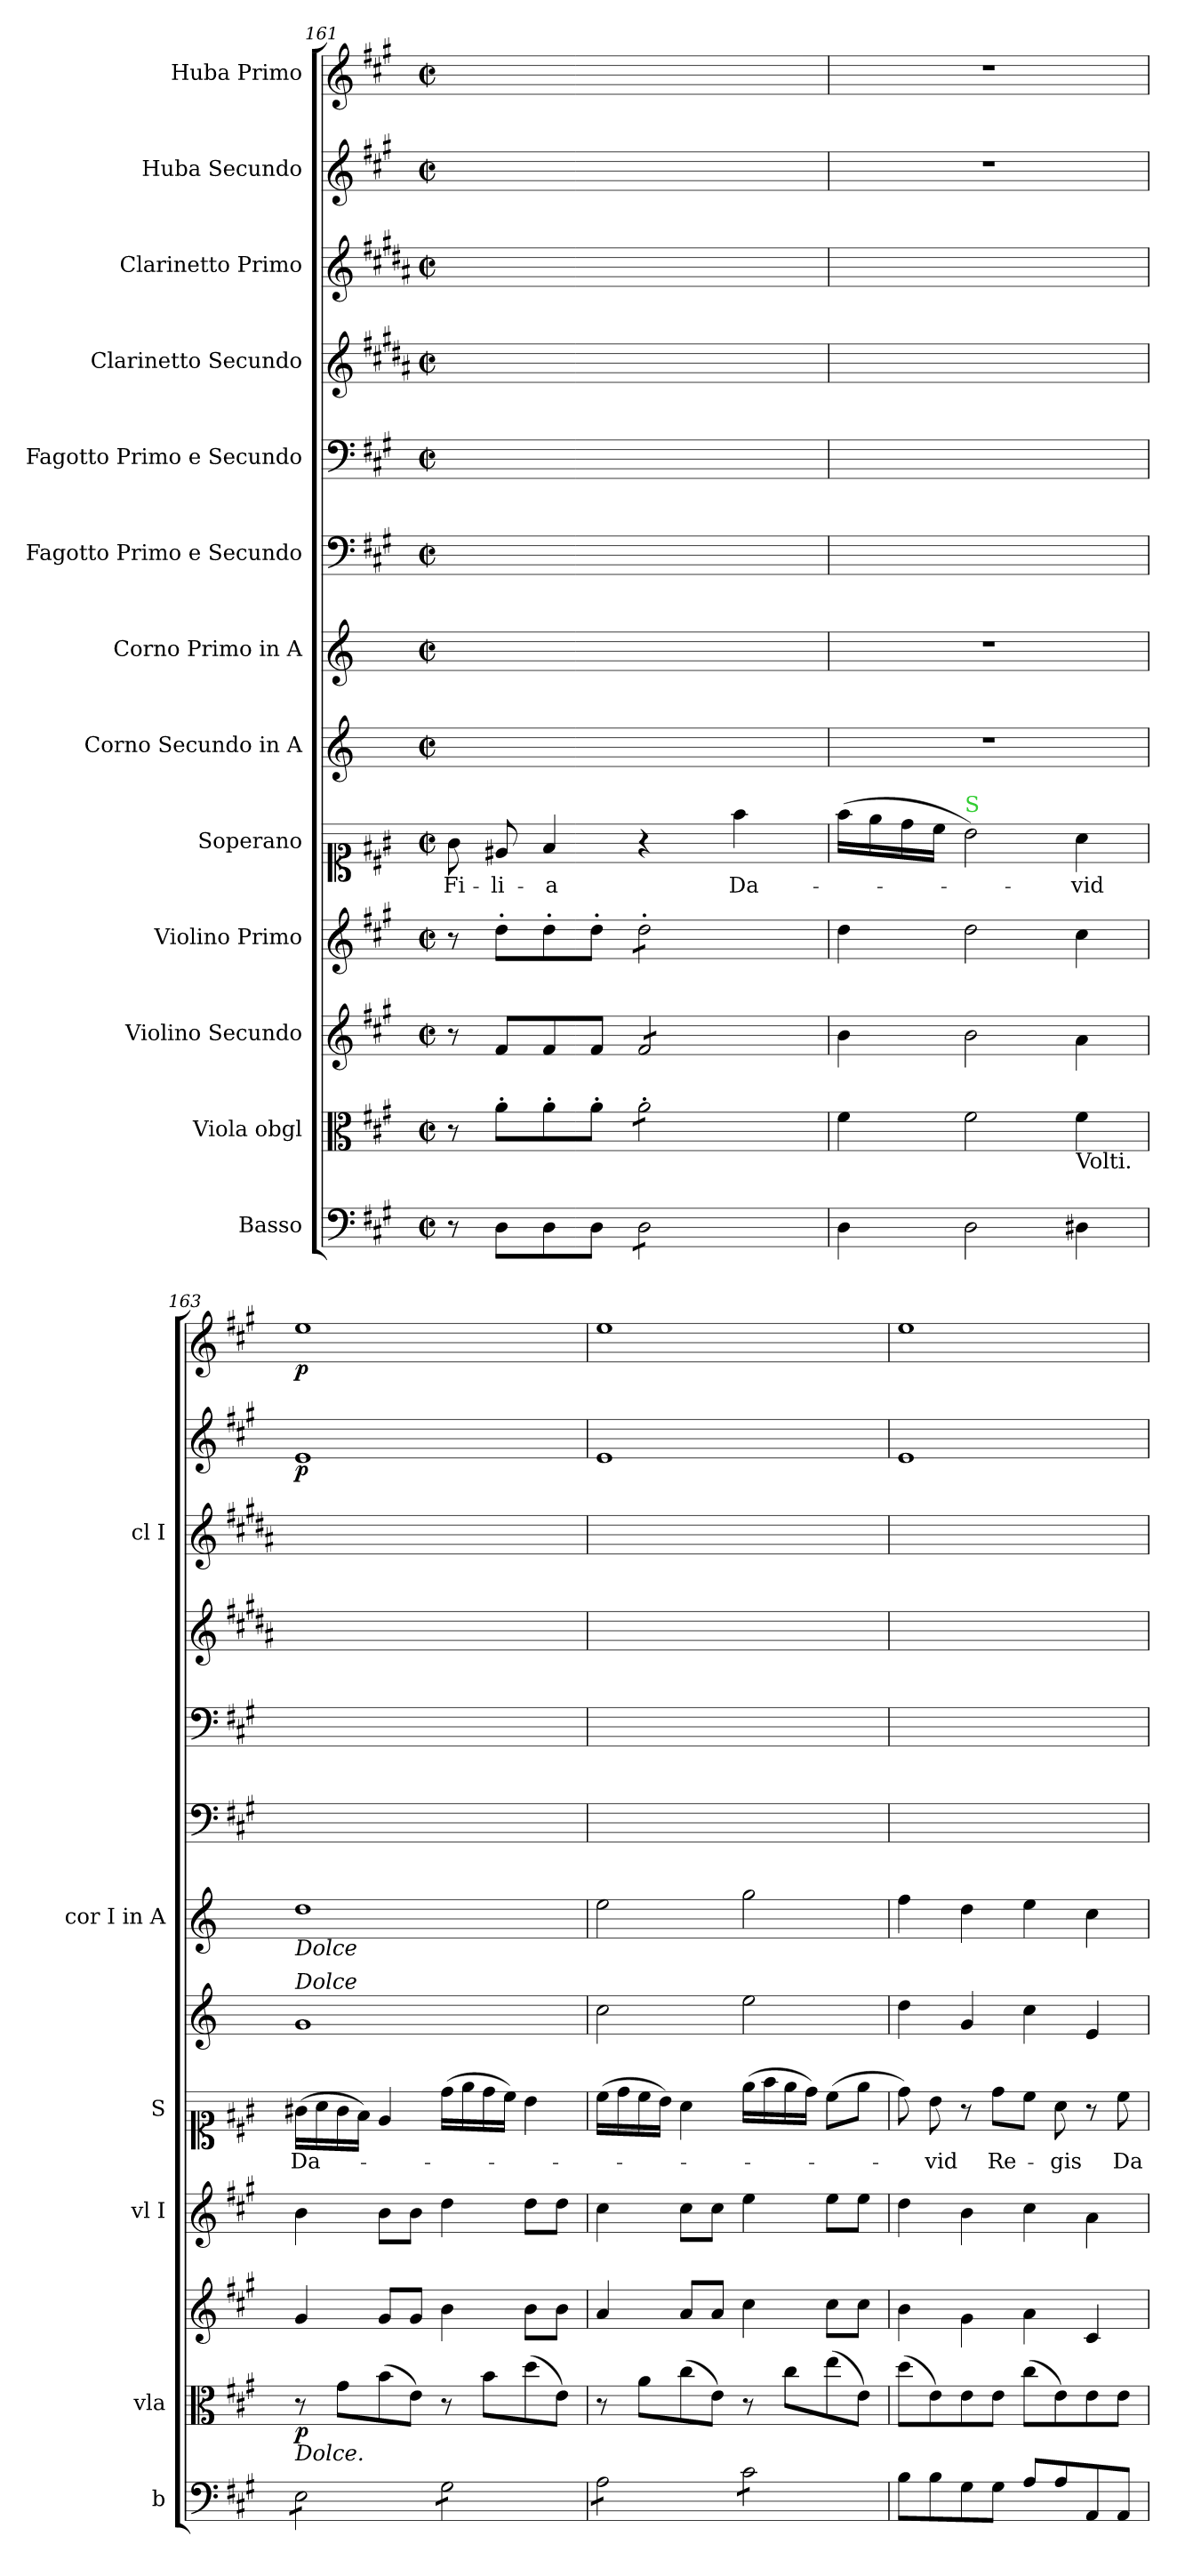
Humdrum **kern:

**kern	**kern	**dynam	**kern	**kern	**kern	**text	**kern	**dynam	**kern	**kern	**kern	**kern	**kern	**kern	**dynam	**kern	**dynam
*part13	*part12	*part12	*part11	*part10	*part9	*part9	*part8	*part8	*part7	*part6	*part5	*part4	*part3	*part2	*part2	*part1	*part1
*staff13	*staff12	*staff12	*staff11	*staff10	*staff9	*staff9	*staff8	*staff8	*staff7	*staff6	*staff5	*staff4	*staff3	*staff2	*staff2	*staff1	*staff1
*I"Basso	*I"Viola obgl	*	*I"Violino Secundo	*I"Violino Primo	*I"Soperano	*	*I"Corno Secundo in A	*	*I"Corno Primo in A	*I"Fagotto Primo e Secundo	*I"Fagotto Primo e Secundo	*I"Clarinetto Secundo	*I"Clarinetto Primo	*I"Huba Secundo	*	*I"Huba Primo	*
*I'b	*I'vla	*	*	*I'vl I	*I'S	*	*	*	*I'cor I in A	*	*	*	*I'cl I	*	*	*	*
*clefF4	*clefC3	*	*clefG2	*clefG2	*clefC1	*	*clefG2	*	*clefG2	*clefF4	*clefF4	*clefG2	*clefG2	*clefG2	*	*clefG2	*
*	*	*	*	*	*	*	*ITrd2c3	*	*ITrd2c3	*	*	*ITrd1c2	*ITrd1c2	*	*	*	*
*k[f#c#g#]	*k[f#c#g#]	*	*k[f#c#g#]	*k[f#c#g#]	*k[f#c#g#]	*	*k[f#c#g#]	*	*k[f#c#g#]	*k[f#c#g#]	*k[f#c#g#]	*k[f#c#g#]	*k[f#c#g#]	*k[f#c#g#]	*	*k[f#c#g#]	*
*A:	*A:	*	*A:	*A:	*A:	*	*A:	*	*A:	*A:	*A:	*A:	*A:	*A:	*	*A:	*
*M2/2	*M2/2	*	*M2/2	*M2/2	*M2/2	*	*M2/2	*	*M2/2	*M2/2	*M2/2	*M2/2	*M2/2	*M2/2	*	*M2/2	*
*met(c|)	*met(c|)	*	*met(c|)	*met(c|)	*met(c|)	*	*met(c|)	*	*met(c|)	*met(c|)	*met(c|)	*met(c|)	*met(c|)	*met(c|)	*	*met(c|)	*
=161	=161	=161	=161	=161	=161	=161	=161	=161	=161	=161	=161	=161	=161	=161	=161	=161	=161
8r	8r	.	8r	8r	8g#\	Fi-	1ryy	.	1ryy	8ryy	8ryy	1ryy	1ryy	1ryy	.	1ryy	.
8D\L	8a'\L	.	8f#/L	8dd'\L	8e#X/	-li-	.	.	.	8D\Lyy	8D\Lyy	.	.	.	.	.	.
8D\	8a'\	.	8f#/	8dd'\	4f#/	-a	.	.	.	8D\yy	8D\yy	.	.	.	.	.	.
8D\J	8a'\J	.	8f#/J	8dd'\J	.	.	.	.	.	8D\Jyy	8D\Jyy	.	.	.	.	.	.
!	!	!	!	!LO:TX:a:color=crimson:t=⚠	!	!	!	!	!	!	!	!	!	!	!	!	!
!	!LO:TX:a:color=crimson:t=⚠	!	!	!	!	!	!	!	!	!	!	!	!	!	!	!	!
!LO:TX:a:color=crimson:t=⚠	!	!	!	!	!	!	!	!	!	!	!	!	!	!	!	!	!
*tremolo	*	*	*	*	*	*	*	*	*	*	*	*	*	*	*	*	*
*	*tremolo	*	*	*	*	*	*	*	*	*	*	*	*	*	*	*	*
*	*	*	*tremolo	*	*	*	*	*	*	*	*	*	*	*	*	*	*
*	*	*	*	*tremolo	*	*	*	*	*	*	*	*	*	*	*	*	*
8D\L	8a'\L	.	8f#/L	8dd'\L	4r	.	.	.	.	8D\Lyy	8D\Lyy	.	.	.	.	.	.
8D\	8a'\	.	8f#/	8dd'\	.	.	.	.	.	8D\yy	8D\yy	.	.	.	.	.	.
8D\	8a'\	.	8f#/	8dd'\	4ff#\	Da-	.	.	.	8D\yy	8D\yy	.	.	.	.	.	.
8D\J	8a'\J	.	8f#/J	8dd'\J	.	.	.	.	.	8D\Jyy	8D\Jyy	.	.	.	.	.	.
*	*	*	*	*Xtremolo	*	*	*	*	*	*	*	*	*	*	*	*	*
*	*	*	*Xtremolo	*	*	*	*	*	*	*	*	*	*	*	*	*	*
*	*Xtremolo	*	*	*	*	*	*	*	*	*	*	*	*	*	*	*	*
*Xtremolo	*	*	*	*	*	*	*	*	*	*	*	*	*	*	*	*	*
=162	=162	=162	=162	=162	=162	=162	=162	=162	=162	=162	=162	=162	=162	=162	=162	=162	=162
4D\	4f#\	.	4b\	4dd\	(16ff#\LL	.	1r	.	1r	4D\yy	4D\yy	1ryy	1ryy	1r	.	1r	.
.	.	.	.	.	16ee\	.	.	.	.	.	.	.	.	.	.	.	.
.	.	.	.	.	16dd\	.	.	.	.	.	.	.	.	.	.	.	.
.	.	.	.	.	16cc#\JJ	.	.	.	.	.	.	.	.	.	.	.	.
!	!	!	!	!	!LO:TX:a:color=limegreen:t=S	!	!	!	!	!	!	!	!	!	!	!	!
2D\	2f#\	.	2b\	2dd\	2b\)	.	.	.	.	2D\yy	2D\yy	.	.	.	.	.	.
!	!LO:TX:b:t=Volti.	!	!	!	!	!	!	!	!	!	!	!	!	!	!	!	!
4D#X\	4f#\	.	4a\	4cc#\	4a\	vid	.	.	.	4D#X\yy	4D#X\yy	.	.	.	.	.	.
=163	=163	=163	=163	=163	=163	=163	=163	=163	=163	=163	=163	=163	=163	=163	=163	=163	=163
!	!	!	!	!	!	!	!	!	!LO:TX:b:i:t=Dolce	!	!	!	!	!	!	!	!
!	!	!	!	!	!	!	!LO:TX:a:i:t=Dolce	!	!	!	!	!	!	!	!	!	!
!	!LO:TX:b:i:t=Dolce.	!	!	!	!	!	!	!	!	!	!	!	!	!	!	!	!
!	!	!	!	!	!	!	!	!LO:DY:b	!	!	!	!	!	!	!	!	!
*tremolo	*	*	*	*	*	*	*	*	*	*	*	*	*	*	*	*	*
8E\L	8r	p	4g#/	4b\	(16g#X\LL	Da-	1e	pia	1b	8E\Lyy	8E\Lyy	1ryy	1ryy	1e	p	1ee	p
.	.	.	.	.	16a\	.	.	.	.	.	.	.	.	.	.	.	.
8E\	8g#\L	.	.	.	16g#\	.	.	.	.	8E\yy	8E\yy	.	.	.	.	.	.
.	.	.	.	.	16f#\JJ)	.	.	.	.	.	.	.	.	.	.	.	.
8E\	(8b\	.	8g#/L	8b\L	4e/	.	.	.	.	8E\yy	8E\yy	.	.	.	.	.	.
8E\J	8e\J)	.	8g#/J	8b\J	.	.	.	.	.	8E\Jyy	8E\Jyy	.	.	.	.	.	.
8G#\L	8r	.	4b\	4dd\	(16dd\LL	.	.	.	.	8G#\Lyy	8G#\Lyy	.	.	.	.	.	.
.	.	.	.	.	16ee\	.	.	.	.	.	.	.	.	.	.	.	.
8G#\	8b\L	.	.	.	16dd\	.	.	.	.	8G#\yy	8G#\yy	.	.	.	.	.	.
.	.	.	.	.	16cc#\JJ)	.	.	.	.	.	.	.	.	.	.	.	.
8G#\	(8dd\	.	8b\L	8dd\L	4b\	.	.	.	.	8G#\yy	8G#\yy	.	.	.	.	.	.
8G#\J	8e\J)	.	8b\J	8dd\J	.	.	.	.	.	8G#\Jyy	8G#\Jyy	.	.	.	.	.	.
=164	=164	=164	=164	=164	=164	=164	=164	=164	=164	=164	=164	=164	=164	=164	=164	=164	=164
8A\L	8r	.	4a/	4cc#\	(16cc#\LL	.	2a\	.	2cc#\	8A\Lyy	8A\Lyy	1ryy	1ryy	1e	.	1ee	.
.	.	.	.	.	16dd\	.	.	.	.	.	.	.	.	.	.	.	.
8A\	8a\L	.	.	.	16cc#\	.	.	.	.	8A\yy	8A\yy	.	.	.	.	.	.
.	.	.	.	.	16b\JJ)	.	.	.	.	.	.	.	.	.	.	.	.
8A\	(8cc#\	.	8a/L	8cc#\L	4a\	.	.	.	.	8A\yy	8A\yy	.	.	.	.	.	.
8A\J	8e\J)	.	8a/J	8cc#\J	.	.	.	.	.	8A\Jyy	8A\Jyy	.	.	.	.	.	.
8c#\L	8r	.	4cc#\	4ee\	(16ee\LL	.	2cc#\	.	2ee\	8c#\Lyy	8c#\Lyy	.	.	.	.	.	.
.	.	.	.	.	16ff#\	.	.	.	.	.	.	.	.	.	.	.	.
8c#\	8cc#\L	.	.	.	16ee\	.	.	.	.	8c#\yy	8c#\yy	.	.	.	.	.	.
.	.	.	.	.	16dd\JJ)	.	.	.	.	.	.	.	.	.	.	.	.
8c#\	(8ee\	.	8cc#\L	8ee\L	(8cc#\L	.	.	.	.	8c#\yy	8c#\yy	.	.	.	.	.	.
8c#\J	8e\J)	.	8cc#\J	8ee\J	8ee\J	.	.	.	.	8c#\Jyy	8c#\Jyy	.	.	.	.	.	.
*Xtremolo	*	*	*	*	*	*	*	*	*	*	*	*	*	*	*	*	*
=165	=165	=165	=165	=165	=165	=165	=165	=165	=165	=165	=165	=165	=165	=165	=165	=165	=165
8B\L	(8dd\L	.	4b\	4dd\	8dd\)	.	4b\	.	4dd\	8B\Lyy	8B\Lyy	1ryy	1ryy	1e	.	1ee	.
8B\	8e\)	.	.	.	8b\	-vid	.	.	.	8B\yy	8B\yy	.	.	.	.	.	.
8G#\	8e\	.	4g#\	4b\	8r	.	4e/	.	4b\	8G#\yy	8G#\yy	.	.	.	.	.	.
8G#\J	8e\J	.	.	.	8dd\L	Re-	.	.	.	8G#\Jyy	8G#\Jyy	.	.	.	.	.	.
8A\L	(8cc#\L	.	4a\	4cc#\	8cc#\J	.	4a\	.	4cc#\	8A\Lyy	8A\Lyy	.	.	.	.	.	.
8A\	8e\)	.	.	.	8a\	-gis	.	.	.	8A\yy	8A\yy	.	.	.	.	.	.
8AA/	8e\	.	4c#/	4a\	8r	.	4c#/	.	4a\	8AA\yy	8AA\yy	.	.	.	.	.	.
8AA/J	8e\J	.	.	.	8cc#\	Da-	.	.	.	8AA\Jyy	8AA\Jyy	.	.	.	.	.	.
=	=	=	=	=	=	=	=	=	=	=	=	=	=	=	=	=	=
*-	*-	*-	*-	*-	*-	*-	*-	*-	*-	*-	*-	*-	*-	*-	*-	*-	*-
